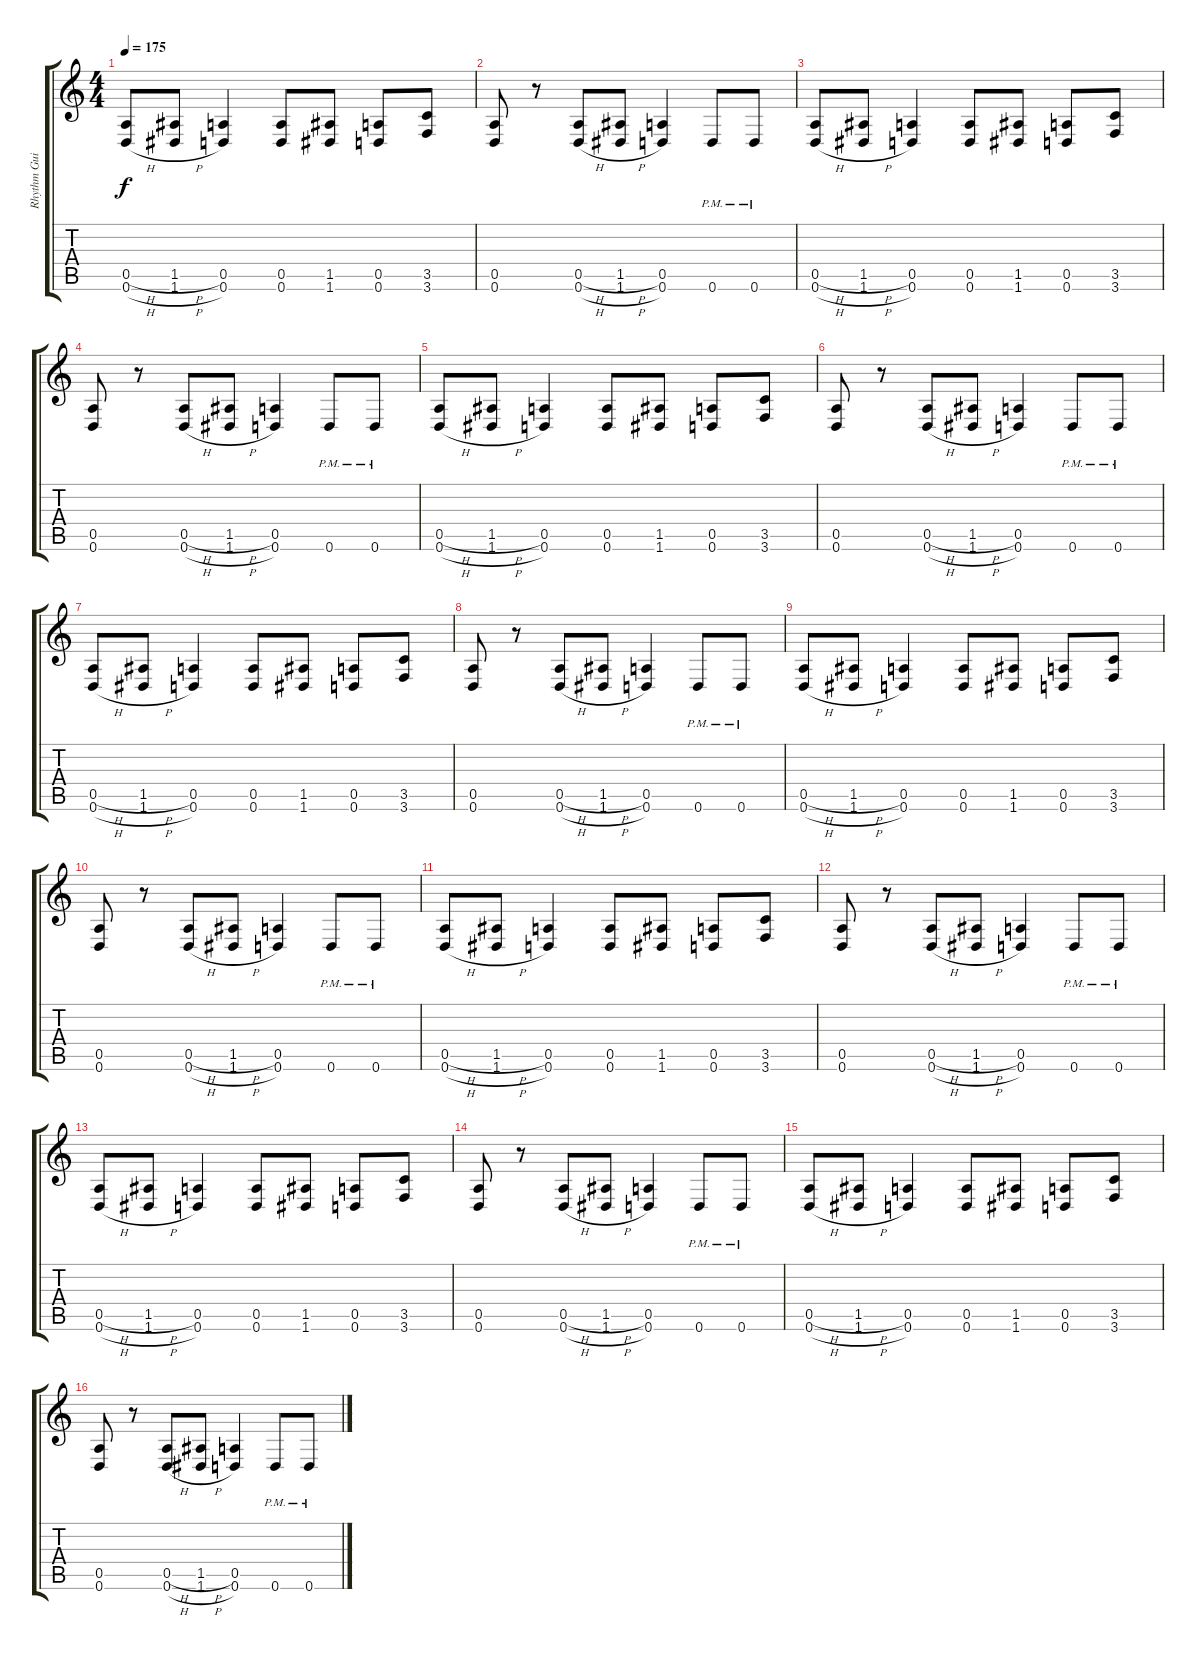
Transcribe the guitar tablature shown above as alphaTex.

\track ("Rhythm Guitar" "Rhythm Gui") {instrument overdrivenguitar}
\staff {score tabs}
\tuning (E4 B3 G3 D3 A2 D2) {hide}
\ts (4 4)
\tempo 175
\clef g2
\ks c
(0.5{h} 0.6{h}).8{dy f} (1.5{h} 1.6{h}).8 (0.5 0.6).4 (0.5 0.6).8 (1.5 1.6).8 (0.5 0.6).8 (3.5 3.6).8 |
(0.5 0.6).8 r.8 (0.5{h} 0.6{h}).8 (1.5{h} 1.6{h}).8 (0.5 0.6).4 0.6{pm}.8 0.6{pm}.8 |
(0.5{h} 0.6{h}).8 (1.5{h} 1.6{h}).8 (0.5 0.6).4 (0.5 0.6).8 (1.5 1.6).8 (0.5 0.6).8 (3.5 3.6).8 |
(0.5 0.6).8 r.8 (0.5{h} 0.6{h}).8 (1.5{h} 1.6{h}).8 (0.5 0.6).4 0.6{pm}.8 0.6{pm}.8 |
(0.5{h} 0.6{h}).8 (1.5{h} 1.6{h}).8 (0.5 0.6).4 (0.5 0.6).8 (1.5 1.6).8 (0.5 0.6).8 (3.5 3.6).8 |
(0.5 0.6).8 r.8 (0.5{h} 0.6{h}).8 (1.5{h} 1.6{h}).8 (0.5 0.6).4 0.6{pm}.8 0.6{pm}.8 |
(0.5{h} 0.6{h}).8 (1.5{h} 1.6{h}).8 (0.5 0.6).4 (0.5 0.6).8 (1.5 1.6).8 (0.5 0.6).8 (3.5 3.6).8 |
(0.5 0.6).8 r.8 (0.5{h} 0.6{h}).8 (1.5{h} 1.6{h}).8 (0.5 0.6).4 0.6{pm}.8 0.6{pm}.8 |
(0.5{h} 0.6{h}).8 (1.5{h} 1.6{h}).8 (0.5 0.6).4 (0.5 0.6).8 (1.5 1.6).8 (0.5 0.6).8 (3.5 3.6).8 |
(0.5 0.6).8 r.8 (0.5{h} 0.6{h}).8 (1.5{h} 1.6{h}).8 (0.5 0.6).4 0.6{pm}.8 0.6{pm}.8 |
(0.5{h} 0.6{h}).8 (1.5{h} 1.6{h}).8 (0.5 0.6).4 (0.5 0.6).8 (1.5 1.6).8 (0.5 0.6).8 (3.5 3.6).8 |
(0.5 0.6).8 r.8 (0.5{h} 0.6{h}).8 (1.5{h} 1.6{h}).8 (0.5 0.6).4 0.6{pm}.8 0.6{pm}.8 |
(0.5{h} 0.6{h}).8 (1.5{h} 1.6{h}).8 (0.5 0.6).4 (0.5 0.6).8 (1.5 1.6).8 (0.5 0.6).8 (3.5 3.6).8 |
(0.5 0.6).8 r.8 (0.5{h} 0.6{h}).8 (1.5{h} 1.6{h}).8 (0.5 0.6).4 0.6{pm}.8 0.6{pm}.8 |
(0.5{h} 0.6{h}).8 (1.5{h} 1.6{h}).8 (0.5 0.6).4 (0.5 0.6).8 (1.5 1.6).8 (0.5 0.6).8 (3.5 3.6).8 |
(0.5 0.6).8 r.8 (0.5{h} 0.6{h}).8 (1.5{h} 1.6{h}).8 (0.5 0.6).4 0.6{pm}.8 0.6{pm}.8
